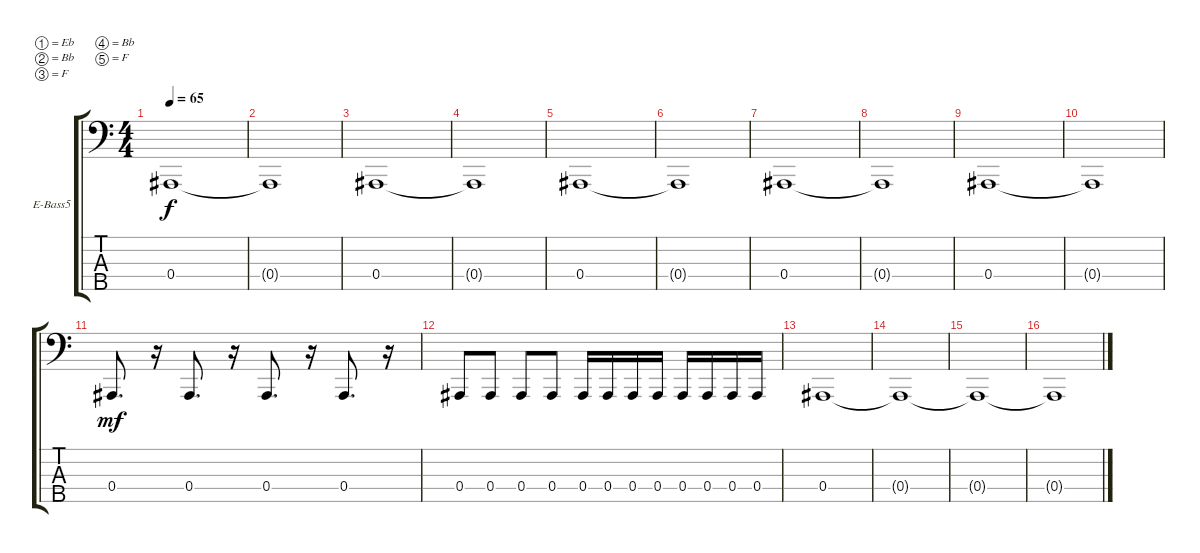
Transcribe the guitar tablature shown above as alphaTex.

\defaultSystemsLayout 4
\bracketExtendMode groupsimilarinstruments
\firstSystemTrackNameOrientation horizontal
\otherSystemsTrackNameOrientation horizontal
\track ("Electric Bass" "E-Bass5") {instrument electricbassfinger}
\staff {score tabs}
\tuning (Eb2 Bb1 F1 Bb0 F0)
\ts (4 4)
\tempo 65
\clef f4
\ks c
0.4.1{dy f instrument electricbassfinger} |
0.4{t}.1 |
0.4.1 |
0.4{t}.1 |
0.4.1 |
0.4{t}.1 |
0.4.1 |
0.4{t}.1 |
0.4.1 |
0.4{t}.1 |
0.4.8{d dy mf} r.16 0.4.8{d} r.16 0.4.8{d} r.16 0.4.8{d} r.16 |
0.4.8 0.4.8 0.4.8 0.4.8 0.4.16 0.4.16 0.4.16 0.4.16 0.4.16 0.4.16 0.4.16 0.4.16 |
0.4.1 |
0.4{t}.1 |
0.4{t}.1 |
0.4{t}.1
